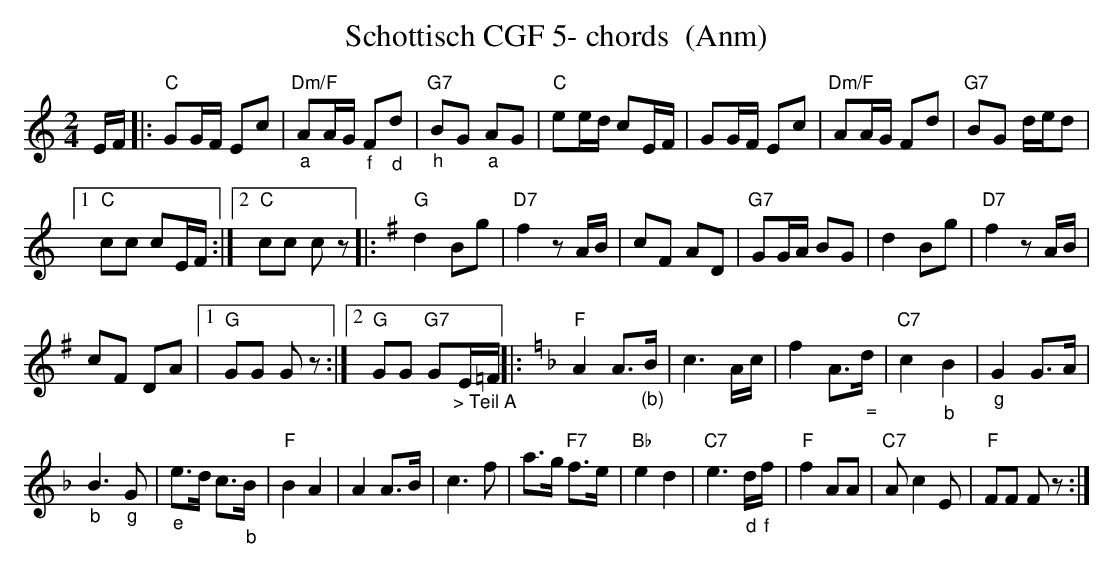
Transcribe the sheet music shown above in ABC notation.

X:1
T:Schottisch CGF 5- chords  (Anm)
M:2/4
L:1/16
K:Cmaj%%MIDI gchordon
EF |: "C"G2GF E2c2 | "Dm/F""_a"A2AG "_f"F2"_d"d2 | "G7""_h"B2G2 "_a"A2G2 | "C"e2ed c2EF | G2GF E2c2 | \
"Dm/F"A2AG F2d2 | "G7"B2G2 ded2 |1
"C"c2c2 c2EF :|2 "C"c2c2 c2z2 |: [K:Gmaj] "G"d4 B2g2 | "D7"f4z2AB | \
c2F2 A2D2 | "G7"G2GA B2G2 | d4 B2g2 | "D7"f4z2AB |
c2F2 D2A2 |1 "G"G2G2 G2z2 :|2 "G"G2G2 "G7"G2"_> Teil A"E=F || \
|: [K:Fmaj] "F"A4A3"_(b)"B | c6Ac | f4 A3"_ ="d | "C7"c4"_b"B4 | "_g"G4 G3A |
"_b"B6"_g"G2 | "_e"e3d c3"_b"B | "F"B4A4 | \
A4A3B | c6f2 | a3g "F7"f3e | "Bb"e4d4 | "C7"e6"_d"d"_f"f | "F"f4A2A2 | "C7"A2c4E2 | "F"F2F2 F2z2 :|
